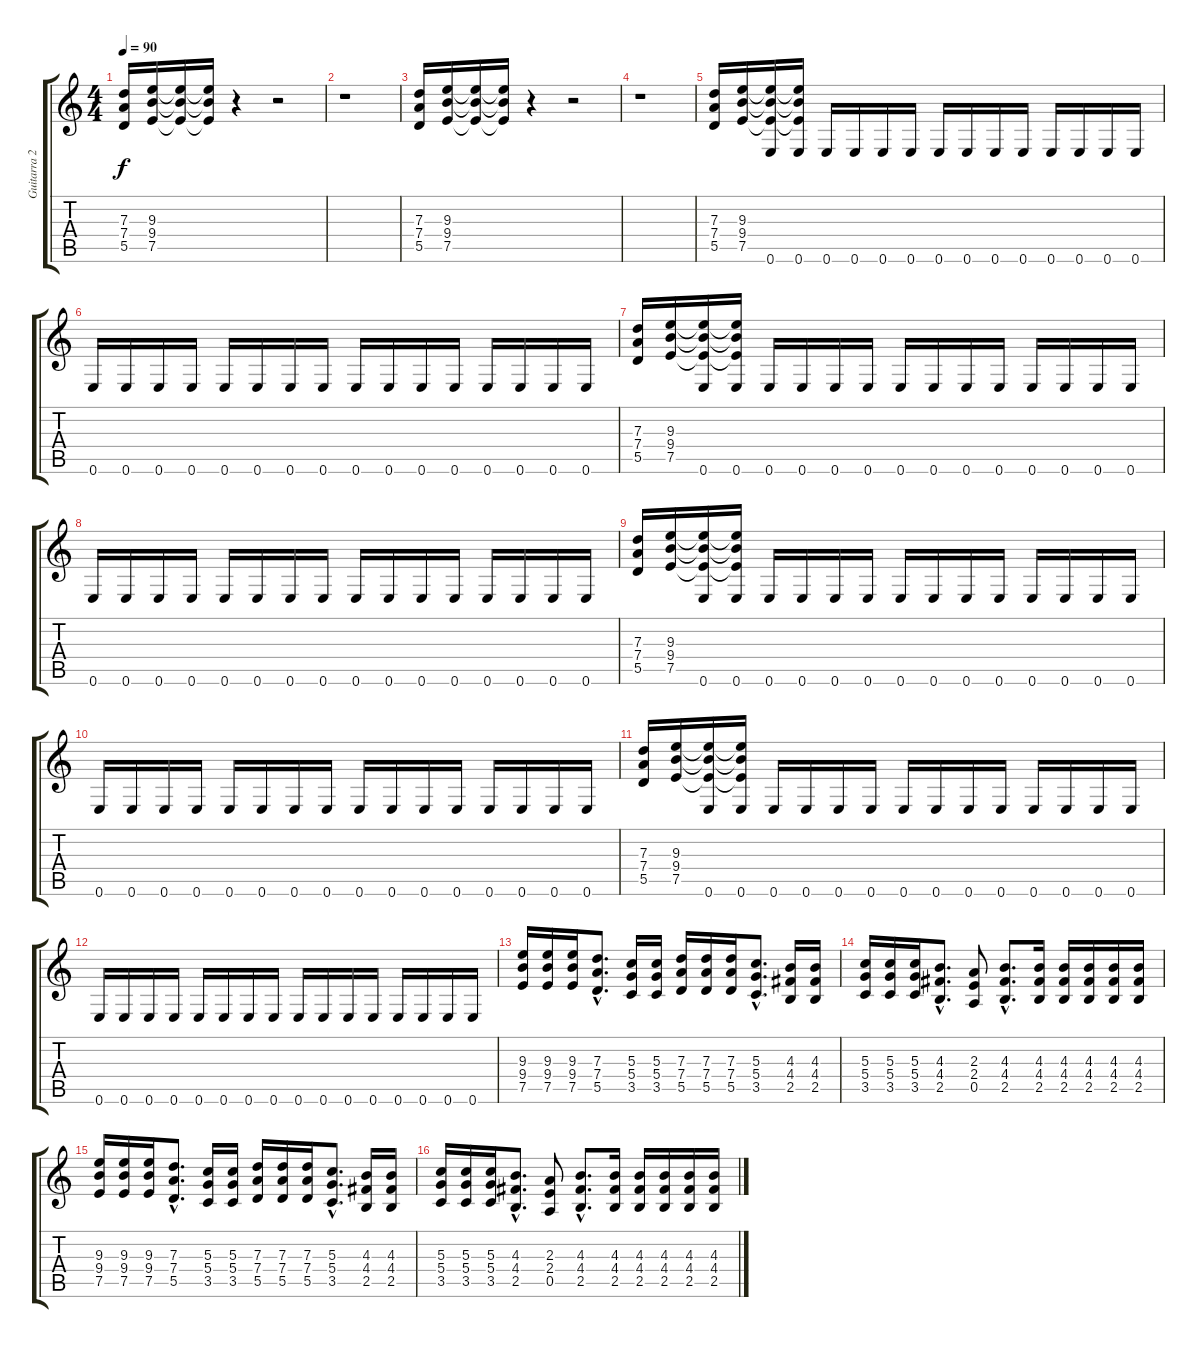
\track ("Guitarra 2" "Guitarra 2") {instrument acousticguitarsteel}
\staff {score tabs}
\tuning (E4 B3 G3 D3 A2 E2) {hide}
\ts (4 4)
\tempo 90
\clef g2
\ks c
(7.3 7.4 5.5).16{dy f instrument overdrivenguitar} (9.3 9.4 7.5).16 (9.3{t} 9.4{t} 7.5{t}).16 (9.3{t} 9.4{t} 7.5{t}).16 r.4 r.2 |
r.1 |
(7.3 7.4 5.5).16 (9.3 9.4 7.5).16 (9.3{t} 9.4{t} 7.5{t}).16 (9.3{t} 9.4{t} 7.5{t}).16 r.4 r.2 |
r.1 |
(7.3 7.4 5.5).16 (9.3 9.4 7.5).16 (9.3{t} 9.4{t} 7.5{t} 0.6).16 (9.3{t} 9.4{t} 7.5{t} 0.6).16 0.6.16 0.6.16 0.6.16 0.6.16 0.6.16 0.6.16 0.6.16 0.6.16 0.6.16 0.6.16 0.6.16 0.6.16 |
0.6.16 0.6.16 0.6.16 0.6.16 0.6.16 0.6.16 0.6.16 0.6.16 0.6.16 0.6.16 0.6.16 0.6.16 0.6.16 0.6.16 0.6.16 0.6.16 |
(7.3 7.4 5.5).16 (9.3 9.4 7.5).16 (9.3{t} 9.4{t} 7.5{t} 0.6).16 (9.3{t} 9.4{t} 7.5{t} 0.6).16 0.6.16 0.6.16 0.6.16 0.6.16 0.6.16 0.6.16 0.6.16 0.6.16 0.6.16 0.6.16 0.6.16 0.6.16 |
0.6.16 0.6.16 0.6.16 0.6.16 0.6.16 0.6.16 0.6.16 0.6.16 0.6.16 0.6.16 0.6.16 0.6.16 0.6.16 0.6.16 0.6.16 0.6.16 |
(7.3 7.4 5.5).16 (9.3 9.4 7.5).16 (9.3{t} 9.4{t} 7.5{t} 0.6).16 (9.3{t} 9.4{t} 7.5{t} 0.6).16 0.6.16 0.6.16 0.6.16 0.6.16 0.6.16 0.6.16 0.6.16 0.6.16 0.6.16 0.6.16 0.6.16 0.6.16 |
0.6.16 0.6.16 0.6.16 0.6.16 0.6.16 0.6.16 0.6.16 0.6.16 0.6.16 0.6.16 0.6.16 0.6.16 0.6.16 0.6.16 0.6.16 0.6.16 |
(7.3 7.4 5.5).16 (9.3 9.4 7.5).16 (9.3{t} 9.4{t} 7.5{t} 0.6).16 (9.3{t} 9.4{t} 7.5{t} 0.6).16 0.6.16 0.6.16 0.6.16 0.6.16 0.6.16 0.6.16 0.6.16 0.6.16 0.6.16 0.6.16 0.6.16 0.6.16 |
0.6.16 0.6.16 0.6.16 0.6.16 0.6.16 0.6.16 0.6.16 0.6.16 0.6.16 0.6.16 0.6.16 0.6.16 0.6.16 0.6.16 0.6.16 0.6.16 |
(9.3 9.4 7.5).16{instrument distortionguitar} (9.3 9.4 7.5).16 (9.3 9.4 7.5).16 (7.3{hac} 7.4{hac} 5.5{hac}).8{d} (5.3 5.4 3.5).16 (5.3 5.4 3.5).16 (7.3 7.4 5.5).16 (7.3 7.4 5.5).16 (7.3 7.4 5.5).16 (5.3{hac} 5.4{hac} 3.5{hac}).8{d} (4.3 4.4 2.5).16 (4.3 4.4 2.5).16 |
(5.3 5.4 3.5).16 (5.3 5.4 3.5).16 (5.3 5.4 3.5).16 (4.3{hac} 4.4{hac} 2.5{hac}).8{d} (2.3 2.4 0.5).8 (4.3{hac} 4.4{hac} 2.5{hac}).8{d} (4.3 4.4 2.5).16 (4.3 4.4 2.5).16 (4.3 4.4 2.5).16 (4.3 4.4 2.5).16 (4.3 4.4 2.5).16 |
(9.3 9.4 7.5).16 (9.3 9.4 7.5).16 (9.3 9.4 7.5).16 (7.3{hac} 7.4{hac} 5.5{hac}).8{d} (5.3 5.4 3.5).16 (5.3 5.4 3.5).16 (7.3 7.4 5.5).16 (7.3 7.4 5.5).16 (7.3 7.4 5.5).16 (5.3{hac} 5.4{hac} 3.5{hac}).8{d} (4.3 4.4 2.5).16 (4.3 4.4 2.5).16 |
(5.3 5.4 3.5).16 (5.3 5.4 3.5).16 (5.3 5.4 3.5).16 (4.3{hac} 4.4{hac} 2.5{hac}).8{d} (2.3 2.4 0.5).8 (4.3{hac} 4.4{hac} 2.5{hac}).8{d} (4.3 4.4 2.5).16 (4.3 4.4 2.5).16 (4.3 4.4 2.5).16 (4.3 4.4 2.5).16 (4.3 4.4 2.5).16
